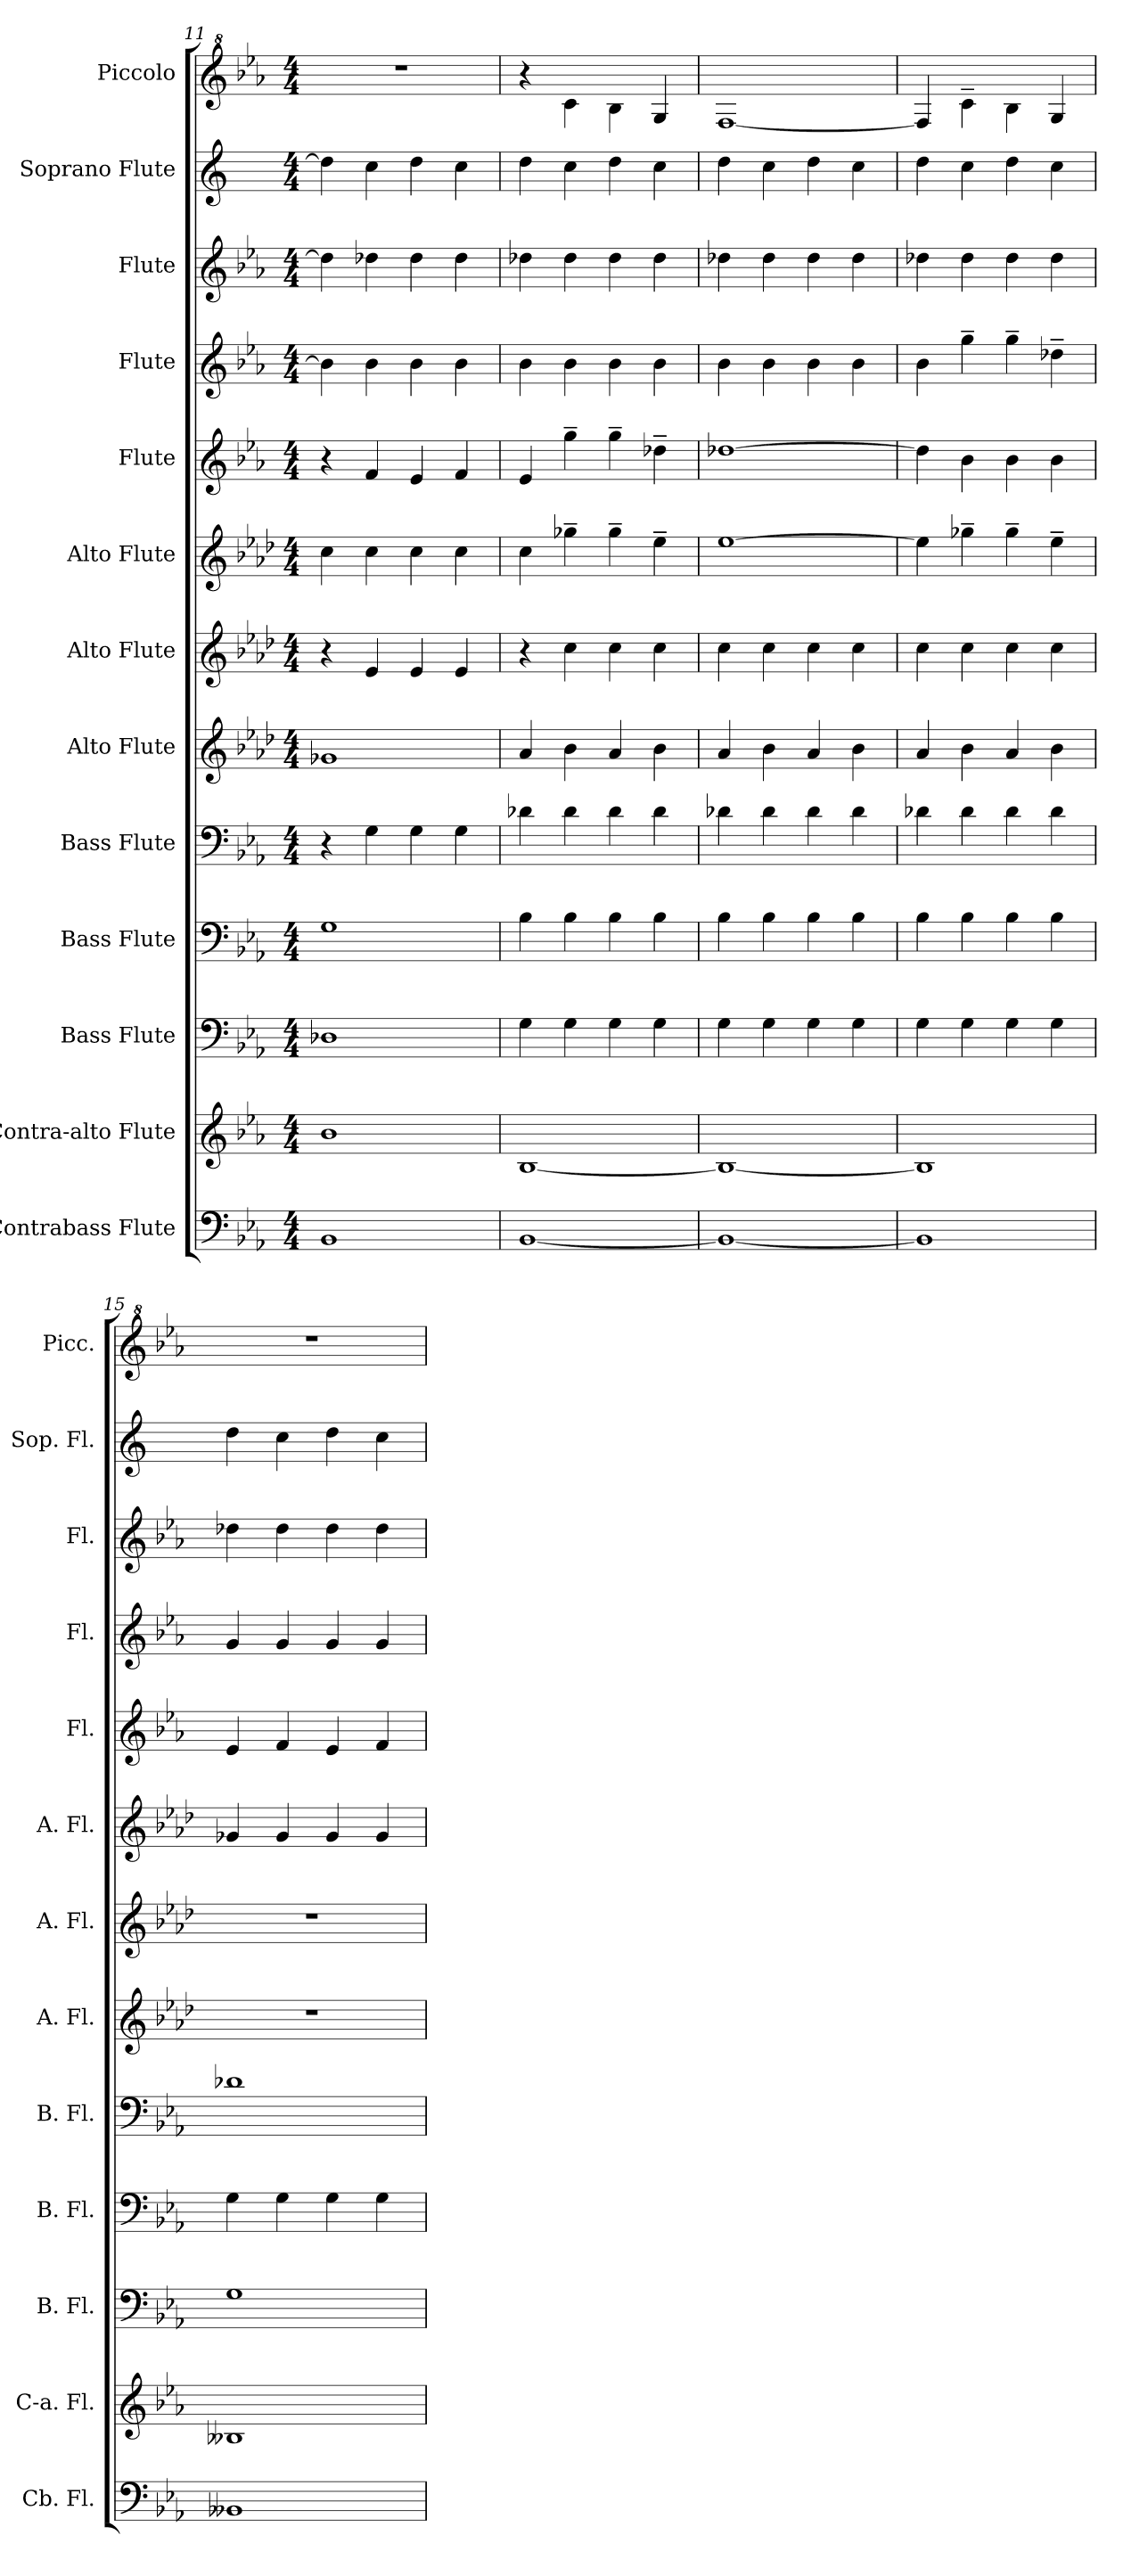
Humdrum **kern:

**kern	**kern	**kern	**kern	**kern	**kern	**kern	**kern	**kern	**kern	**kern	**kern	**kern
*part13	*part12	*part11	*part10	*part9	*part8	*part7	*part6	*part5	*part4	*part3	*part2	*part1
*staff13	*staff12	*staff11	*staff10	*staff9	*staff8	*staff7	*staff6	*staff5	*staff4	*staff3	*staff2	*staff1
*I"Contrabass Flute	*I"Contra-alto Flute	*I"Bass Flute	*I"Bass Flute	*I"Bass Flute	*I"Alto Flute	*I"Alto Flute	*I"Alto Flute	*I"Flute	*I"Flute	*I"Flute	*I"Soprano Flute	*I"Piccolo
*I'Cb. Fl.	*I'C-a. Fl.	*I'B. Fl.	*I'B. Fl.	*I'B. Fl.	*I'A. Fl.	*I'A. Fl.	*I'A. Fl.	*I'Fl.	*I'Fl.	*I'Fl.	*I'Sop. Fl.	*I'Picc.
*clefF4	*clefG2	*clefF4	*clefF4	*clefF4	*clefG2	*clefG2	*clefG2	*clefG2	*clefG2	*clefG2	*clefG2	*clefG^2
*	*ITrd10c17	*	*	*	*ITrd3c5	*ITrd3c5	*ITrd3c5	*	*	*	*ITrd-2c-3	*ITrd-7c-12
*k[b-e-a-]	*k[b-e-a-]	*k[b-e-a-]	*k[b-e-a-]	*k[b-e-a-]	*k[b-e-a-]	*k[b-e-a-]	*k[b-e-a-]	*k[b-e-a-]	*k[b-e-a-]	*k[b-e-a-]	*k[b-e-a-]	*k[b-e-a-]
*M4/4	*M4/4	*M4/4	*M4/4	*M4/4	*M4/4	*M4/4	*M4/4	*M4/4	*M4/4	*M4/4	*M4/4	*M4/4
=11	=11	=11	=11	=11	=11	=11	=11	=11	=11	=11	=11	=11
1BB-	1B-	1D-X	1G	4r	1d-X	4r	4g\	4r	4b-\]	4dd-\]	4ff\]	1r
.	.	.	.	4G\	.	4B-/	4g\	4f/	4b-\	4dd-X\	4ee-\	.
.	.	.	.	4G\	.	4B-/	4g\	4e-/	4b-\	4dd-\	4ff\	.
.	.	.	.	4G\	.	4B-/	4g\	4f/	4b-\	4dd-\	4ee-\	.
=12	=12	=12	=12	=12	=12	=12	=12	=12	=12	=12	=12	=12
[1BB-	[1BB-	4G\	4B-\	4d-X\	4e-/	4r	4g\	4e-/	4b-\	4dd-X\	4ff\	4r
.	.	4G\	4B-\	4d-\	4f\	4g\	4dd-X~\	4gg~\	4b-\	4dd-\	4ee-\	4ccc\
.	.	4G\	4B-\	4d-\	4e-/	4g\	4dd-~\	4gg~\	4b-\	4dd-\	4ff\	4bb-\
.	.	4G\	4B-\	4d-\	4f\	4g\	4b-~\	4dd-X~\	4b-\	4dd-\	4ee-\	4gg/
=13	=13	=13	=13	=13	=13	=13	=13	=13	=13	=13	=13	=13
1BB-_	1BB-_	4G\	4B-\	4d-X\	4e-/	4g\	[1b-	[1dd-X	4b-\	4dd-X\	4ff\	[1ff
.	.	4G\	4B-\	4d-\	4f\	4g\	.	.	4b-\	4dd-\	4ee-\	.
.	.	4G\	4B-\	4d-\	4e-/	4g\	.	.	4b-\	4dd-\	4ff\	.
.	.	4G\	4B-\	4d-\	4f\	4g\	.	.	4b-\	4dd-\	4ee-\	.
!!LO:PB:g=z
=14	=14	=14	=14	=14	=14	=14	=14	=14	=14	=14	=14	=14
1BB-]	1BB-]	4G\	4B-\	4d-X\	4e-/	4g\	4b-\]	4dd-\]	4b-\	4dd-X\	4ff\	4ff/]
.	.	4G\	4B-\	4d-\	4f\	4g\	4dd-X~\	4b-\	4gg~\	4dd-\	4ee-\	4ccc~\
.	.	4G\	4B-\	4d-\	4e-/	4g\	4dd-~\	4b-\	4gg~\	4dd-\	4ff\	4bb-\
.	.	4G\	4B-\	4d-\	4f\	4g\	4b-~\	4b-\	4dd-X~\	4dd-\	4ee-\	4gg/
=15	=15	=15	=15	=15	=15	=15	=15	=15	=15	=15	=15	=15
1BB--X	1BB--X	1G	4G\	1d-X	1r	1r	4d-X/	4e-/	4g/	4dd-X\	4ff\	1r
.	.	.	4G\	.	.	.	4d-/	4f/	4g/	4dd-\	4ee-\	.
.	.	.	4G\	.	.	.	4d-/	4e-/	4g/	4dd-\	4ff\	.
.	.	.	4G\	.	.	.	4d-/	4f/	4g/	4dd-\	4ee-\	.
=	=	=	=	=	=	=	=	=	=	=	=	=
*-	*-	*-	*-	*-	*-	*-	*-	*-	*-	*-	*-	*-
